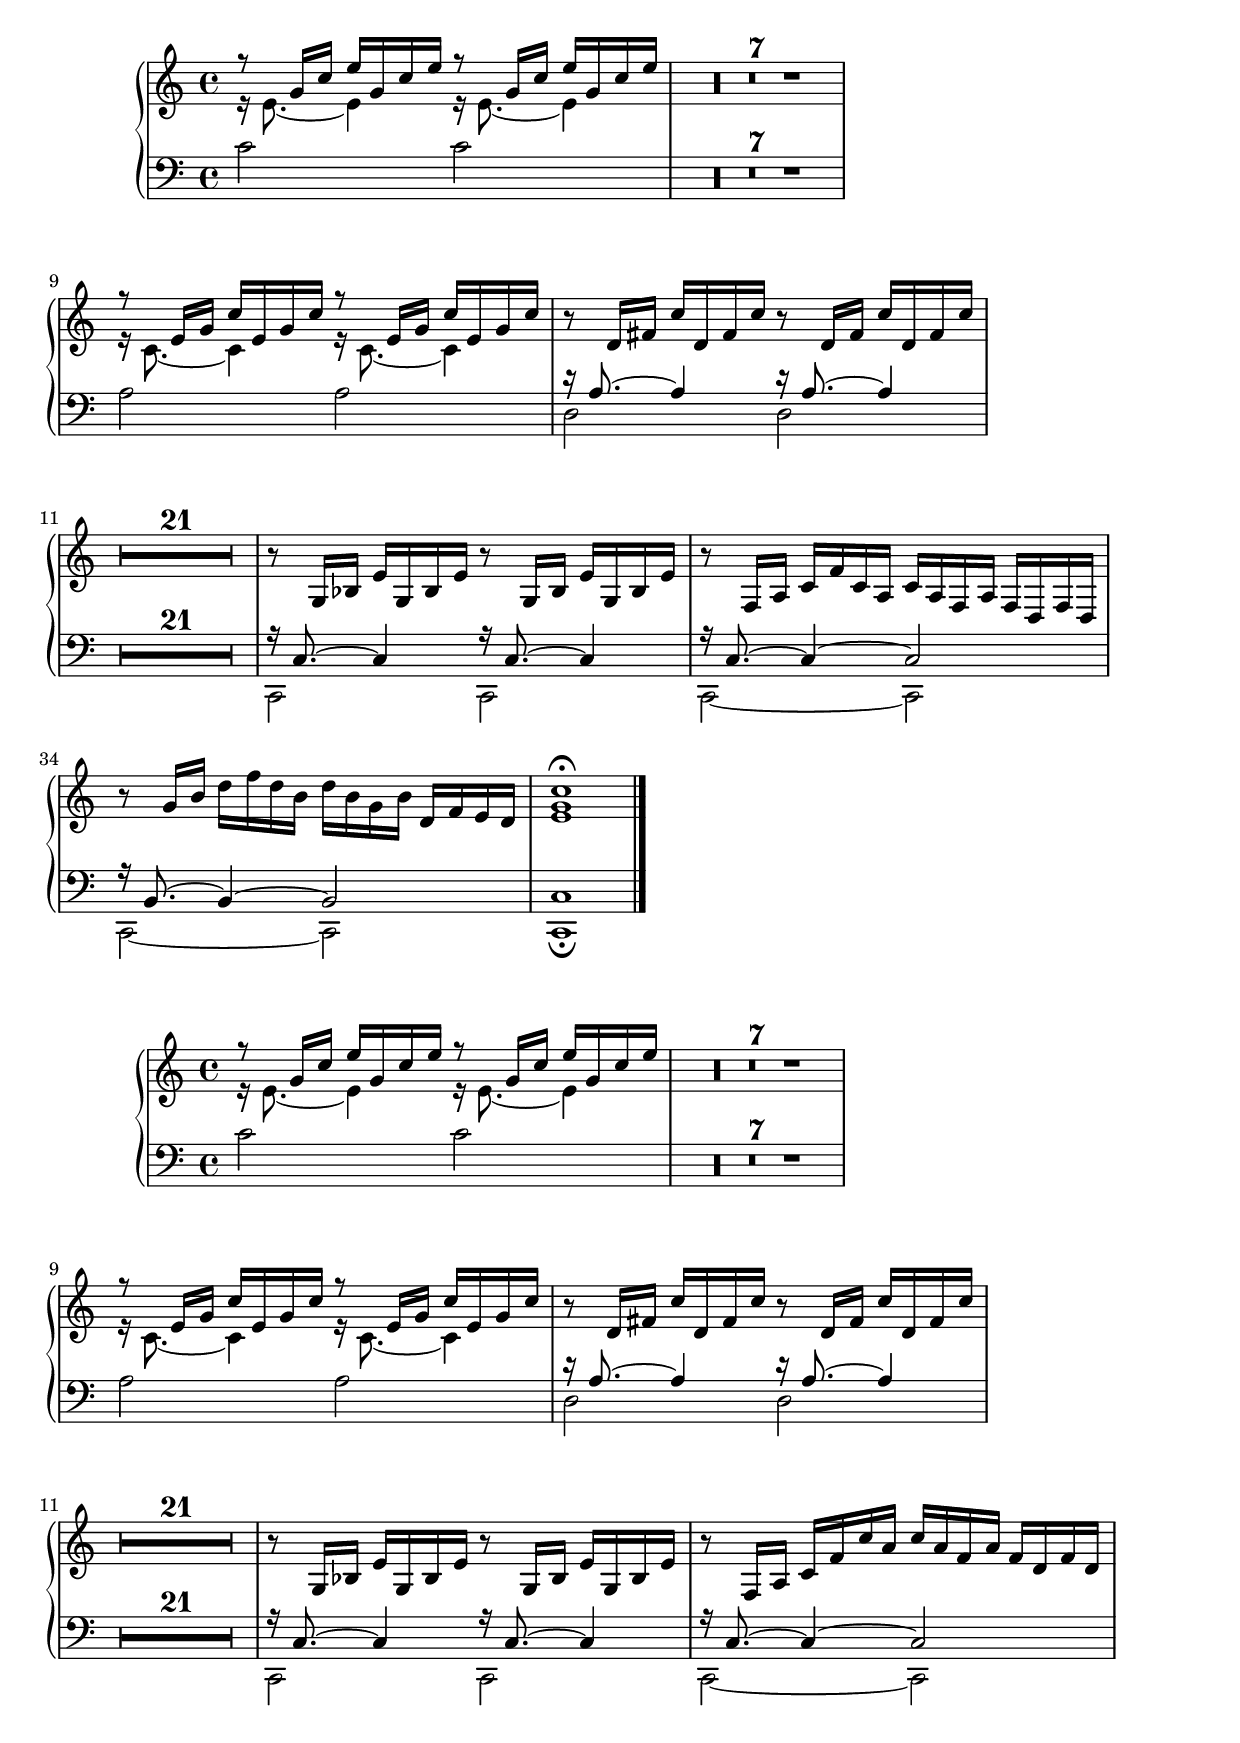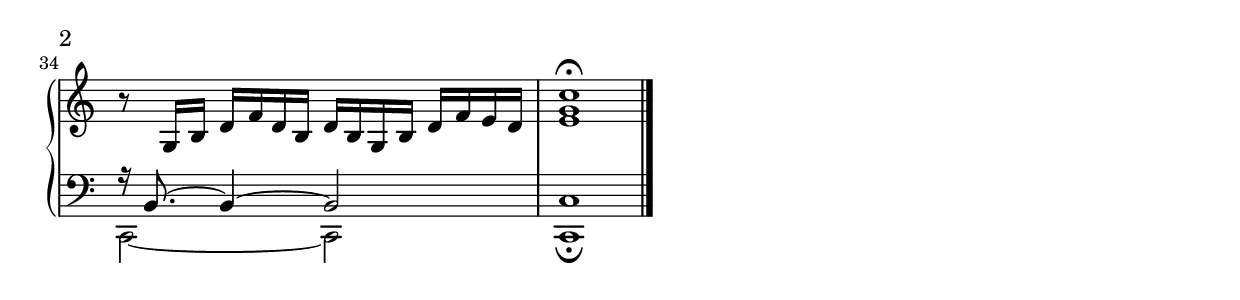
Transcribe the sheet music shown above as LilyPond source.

\version "2.17.11"
\header {

  texidoc = "@code{make-relative} is a Scheme utility macro mainly
useful for creating music functions accepting pitches as arguments.
Its purpose is to make music functions taking pitch arguments for
producing complex music fragments integrate nicely within a
@code{\\relative} section.  This regtest typesets a short music
fragment twice, once without using @code{\\relative}, once using it.
The fragment should appear identical in both cases."

}

\layout { ragged-right= ##t }

ph =
#(define-music-function (parser location p1 p2 p3 p4 p5)
  (ly:pitch? ly:pitch? ly:pitch? ly:pitch? ly:pitch?)
  (make-relative (p1 p2 p3 p4 p5) p1
   #{
     \repeat unfold 2 { $p1 2 } |
     \repeat unfold 2 { r16 $p2 8. ~ $p2 4 } |
     \repeat unfold 2 { r8 $p3 16 $p4 $p5 $p3 $p4 $p5 } |
   #}))

\parallelMusic #'(low middle high)
{
  \ph c' e' g' c'' e''
  R1*7 | \skip 1*7 | \oneVoice R1*7 \voiceOne |
  \ph a c' e' g' c''
  \voiceTwo | \change Staff = "down" \voiceOne | \oneVoice |
  \ph d a d' fis' c''
  \oneVoice R1*21 \voiceTwo | \skip 1*21 | R1*21 |
  \ph c, c g bes e'
  c,2~ c, | r16 c8. ~ c4 ~ c2
  | r8 f16 a c' f' c' a c' a f a f d f d |
  c,2~ c, | r16 b,8. ~ b,4 ~ b,2
  | r8 g'16 b' d'' f'' d'' b' d'' b' g' b' d' f' e' d' |
  c,1\fermata | c1 | <e' g' c''>1\fermata \bar "|." |
}

\score {
  \new PianoStaff <<
    \compressFullBarRests
    \new Staff = "up" {
      << \high \\ \middle >>
    }
    \new Staff = "down" {
      \clef bass
      \low
    }
  >>
}

\parallelMusic #'(low middle high)
\relative c' {
  \ph c e g c e
  R1*7 | \skip 1*7 | \oneVoice R1*7 \voiceOne |
  \ph a c e g c
  \voiceTwo | \change Staff = "down" \voiceOne | \oneVoice |
  \ph d, a' d fis c'
  \oneVoice R1*21 \voiceTwo | \skip 1*21 | R1*21 |
  \ph c, c' g' bes e
  c2~ c | r16 c'8. ~ c4 ~ c2
  | r8 f16 a c f c' a c a f a f d f d |
  c,,2~ c | r16 b'8. ~ b4 ~ b2
  | r8 g'16 b d f d b d b g b d f e d |
  c,,1\fermata | c'1 | <e' g c>1\fermata \bar "|." |
}

\score {
  \new PianoStaff <<
    \compressFullBarRests
    \new Staff = "up" {
      << \high \\ \middle >>
    }
    \new Staff = "down" {
      \clef bass
      \low
    }
  >>
}
